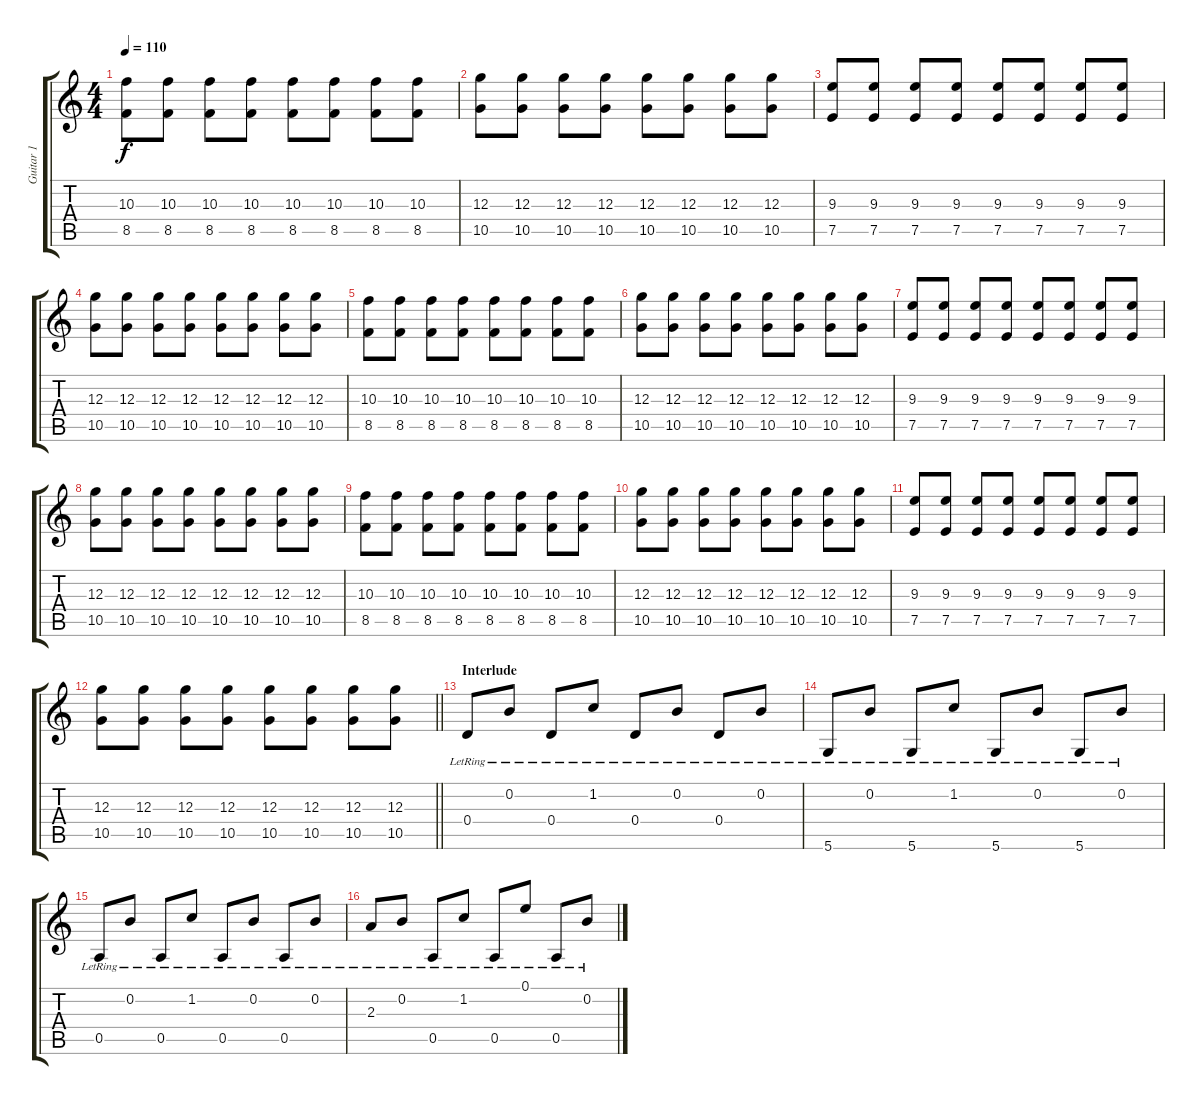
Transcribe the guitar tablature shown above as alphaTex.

\track ("Guitar 1" "Guitar 1") {instrument acousticguitarsteel}
\staff {score tabs}
\tuning (E4 B3 G3 D3 A2 D2) {hide}
\ts (4 4)
\tempo 110
\clef g2
\ks c
(10.3 8.5).8{dy f} (10.3 8.5).8 (10.3 8.5).8 (10.3 8.5).8 (10.3 8.5).8 (10.3 8.5).8 (10.3 8.5).8 (10.3 8.5).8 |
(12.3 10.5).8 (12.3 10.5).8 (12.3 10.5).8 (12.3 10.5).8 (12.3 10.5).8 (12.3 10.5).8 (12.3 10.5).8 (12.3 10.5).8 |
(9.3 7.5).8 (9.3 7.5).8 (9.3 7.5).8 (9.3 7.5).8 (9.3 7.5).8 (9.3 7.5).8 (9.3 7.5).8 (9.3 7.5).8 |
(12.3 10.5).8 (12.3 10.5).8 (12.3 10.5).8 (12.3 10.5).8 (12.3 10.5).8 (12.3 10.5).8 (12.3 10.5).8 (12.3 10.5).8 |
(10.3 8.5).8 (10.3 8.5).8 (10.3 8.5).8 (10.3 8.5).8 (10.3 8.5).8 (10.3 8.5).8 (10.3 8.5).8 (10.3 8.5).8 |
(12.3 10.5).8 (12.3 10.5).8 (12.3 10.5).8 (12.3 10.5).8 (12.3 10.5).8 (12.3 10.5).8 (12.3 10.5).8 (12.3 10.5).8 |
(9.3 7.5).8 (9.3 7.5).8 (9.3 7.5).8 (9.3 7.5).8 (9.3 7.5).8 (9.3 7.5).8 (9.3 7.5).8 (9.3 7.5).8 |
(12.3 10.5).8 (12.3 10.5).8 (12.3 10.5).8 (12.3 10.5).8 (12.3 10.5).8 (12.3 10.5).8 (12.3 10.5).8 (12.3 10.5).8 |
(10.3 8.5).8 (10.3 8.5).8 (10.3 8.5).8 (10.3 8.5).8 (10.3 8.5).8 (10.3 8.5).8 (10.3 8.5).8 (10.3 8.5).8 |
(12.3 10.5).8 (12.3 10.5).8 (12.3 10.5).8 (12.3 10.5).8 (12.3 10.5).8 (12.3 10.5).8 (12.3 10.5).8 (12.3 10.5).8 |
(9.3 7.5).8 (9.3 7.5).8 (9.3 7.5).8 (9.3 7.5).8 (9.3 7.5).8 (9.3 7.5).8 (9.3 7.5).8 (9.3 7.5).8 |
\barLineRight lightlight
(12.3 10.5).8 (12.3 10.5).8 (12.3 10.5).8 (12.3 10.5).8 (12.3 10.5).8 (12.3 10.5).8 (12.3 10.5).8 (12.3 10.5).8 |
\section ("" "Interlude")
0.4{lr}.8{instrument acousticguitarsteel} 0.2{lr}.8 0.4{lr}.8 1.2{lr}.8 0.4{lr}.8 0.2{lr}.8 0.4{lr}.8 0.2{lr}.8 |
5.6{lr}.8 0.2{lr}.8 5.6{lr}.8 1.2{lr}.8 5.6{lr}.8 0.2{lr}.8 5.6{lr}.8 0.2{lr}.8 |
0.5{lr}.8 0.2{lr}.8 0.5{lr}.8 1.2{lr}.8 0.5{lr}.8 0.2{lr}.8 0.5{lr}.8 0.2{lr}.8 |
2.3{lr}.8 0.2{lr}.8 0.5{lr}.8 1.2{lr}.8 0.5{lr}.8 0.1{lr}.8 0.5{lr}.8 0.2{lr}.8
